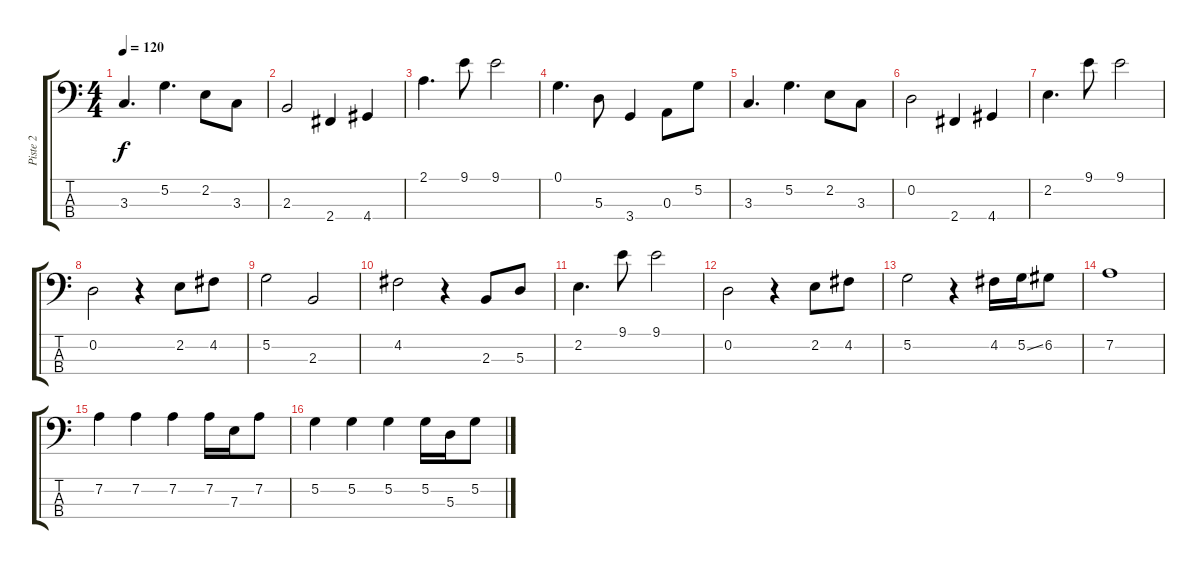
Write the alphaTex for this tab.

\track ("Piste 2" "Piste 2") {instrument electricbassfinger}
\staff {score tabs}
\tuning (G2 D2 A1 E1) {hide}
\ts (4 4)
\tempo 120
\clef f4
\ks c
3.3.4{d dy f} 5.2.4{d} 2.2.8 3.3.8 |
2.3.2 2.4.4 4.4.4 |
2.1.4{d} 9.1.8 9.1.2 |
0.1.4{d} 5.3.8 3.4.4 0.3.8 5.2.8 |
3.3.4{d} 5.2.4{d} 2.2.8 3.3.8 |
0.2.2 2.4.4 4.4.4 |
2.2.4{d} 9.1.8 9.1.2 |
0.2.2 r.4 2.2.8 4.2.8 |
5.2.2 2.3.2 |
4.2.2 r.4 2.3.8 5.3.8 |
2.2.4{d} 9.1.8 9.1.2 |
0.2.2 r.4 2.2.8 4.2.8 |
5.2.2 r.4 4.2.16 5.2{ss}.16 6.2.8 |
7.2.1 |
7.2.4 7.2.4 7.2.4 7.2.16 7.3.16 7.2.8 |
5.2.4 5.2.4 5.2.4 5.2.16 5.3.16 5.2.8
